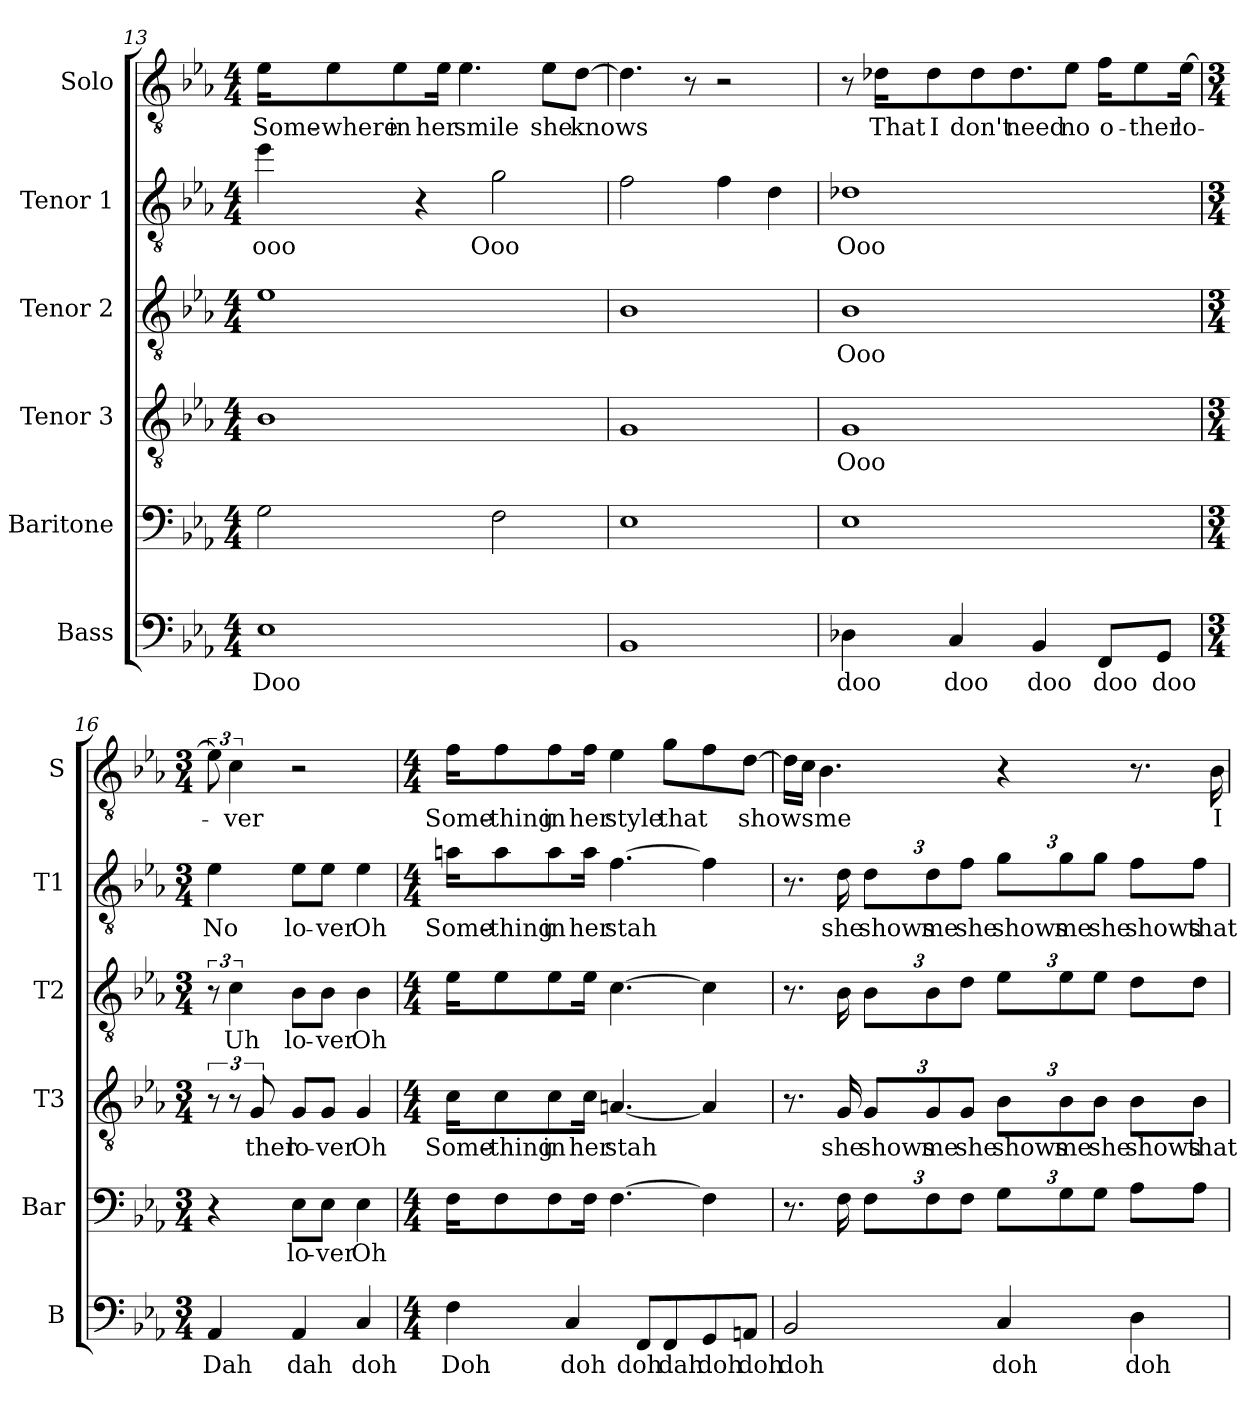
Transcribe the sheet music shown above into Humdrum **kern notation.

**kern	**text	**kern	**text	**kern	**text	**kern	**text	**kern	**text	**kern	**text
*part6	*part6	*part5	*part5	*part4	*part4	*part3	*part3	*part2	*part2	*part1	*part1
*staff6	*staff6	*staff5	*staff5	*staff4	*staff4	*staff3	*staff3	*staff2	*staff2	*staff1	*staff1
*I"Bass	*	*I"Baritone	*	*I"Tenor 3	*	*I"Tenor 2	*	*I"Tenor 1	*	*I"Solo	*
*I'B	*	*I'Bar	*	*I'T3	*	*I'T2	*	*I'T1	*	*I'S	*
!!LO:LB:g=z
*clefF4	*	*clefF4	*	*clefGv2	*	*clefGv2	*	*clefGv2	*	*clefGv2	*
*k[b-e-a-]	*	*k[b-e-a-]	*	*k[b-e-a-]	*	*k[b-e-a-]	*	*k[b-e-a-]	*	*k[b-e-a-]	*
*M4/4	*	*M4/4	*	*M4/4	*	*M4/4	*	*M4/4	*	*M4/4	*
=13	=13	=13	=13	=13	=13	=13	=13	=13	=13	=13	=13
1E-	Doo	2G\	.	1B-	.	1e-	.	4ee-\	ooo	16e-\KL	Some-
.	.	.	.	.	.	.	.	.	.	8e-\	-where
.	.	.	.	.	.	.	.	.	.	8e-\	in
.	.	.	.	.	.	.	.	4r	.	.	.
.	.	.	.	.	.	.	.	.	.	16e-\Jk	her
.	.	.	.	.	.	.	.	.	.	4.e-\	smile
.	.	2F\	.	.	.	.	.	2g\	Ooo	.	.
.	.	.	.	.	.	.	.	.	.	8e-\L	she
.	.	.	.	.	.	.	.	.	.	[8d\J	knows
=14	=14	=14	=14	=14	=14	=14	=14	=14	=14	=14	=14
1BB-	.	1E-	.	1G	.	1B-	.	2f\	.	4.d\]	.
.	.	.	.	.	.	.	.	.	.	8r	.
.	.	.	.	.	.	.	.	4f\	.	2r	.
.	.	.	.	.	.	.	.	4d\	.	.	.
=15	=15	=15	=15	=15	=15	=15	=15	=15	=15	=15	=15
4D-X\	doo	1E-	.	1G	Ooo	1B-	Ooo	1d-X	Ooo	8r	.
.	.	.	.	.	.	.	.	.	.	16d-X\KL	That
.	.	.	.	.	.	.	.	.	.	8d-\	I
4C/	doo	.	.	.	.	.	.	.	.	.	.
.	.	.	.	.	.	.	.	.	.	8d-\	don't
.	.	.	.	.	.	.	.	.	.	8.d-\	need
4BB-/	doo	.	.	.	.	.	.	.	.	.	.
.	.	.	.	.	.	.	.	.	.	8e-\J	no
8FF/L	doo	.	.	.	.	.	.	.	.	16f\KL	o-
.	.	.	.	.	.	.	.	.	.	8e-\	-ther
8GG/J	doo	.	.	.	.	.	.	.	.	.	.
.	.	.	.	.	.	.	.	.	.	[16e-\Jk	lo-
=16	=16	=16	=16	=16	=16	=16	=16	=16	=16	=16	=16
*M3/4	*	*M3/4	*	*M3/4	*	*M3/4	*	*M3/4	*	*M3/4	*
4AA-/	Dah	4r	.	12r	.	12r	.	4e-\	No	12e-\]	.
.	.	.	.	12r	.	6c\	Uh	.	.	6c\	-ver
.	.	.	.	12G/	ther	.	.	.	.	.	.
4AA-/	dah	8E-\L	lo-	8G/L	lo-	8B-\L	lo-	8e-\L	lo-	2r	.
.	.	8E-\J	-ver	8G/J	-ver	8B-\J	-ver	8e-\J	-ver	.	.
4C/	doh	4E-\	Oh	4G/	Oh	4B-\	Oh	4e-\	Oh	.	.
!!LO:PB:g=z
=17	=17	=17	=17	=17	=17	=17	=17	=17	=17	=17	=17
*M4/4	*	*M4/4	*	*M4/4	*	*M4/4	*	*M4/4	*	*M4/4	*
4F\	Doh	16F\KL	.	16c\KL	Some-	16e-\KL	.	16an\KL	Some-	16f\KL	Some-
.	.	8F\	.	8c\	-thing	8e-\	.	8a\	-thing	8f\	-thing
.	.	8F\	.	8c\	in	8e-\	.	8a\	in	8f\	in
4C/	doh	.	.	.	.	.	.	.	.	.	.
.	.	16F\Jk	.	16c\Jk	her	16e-\Jk	.	16a\Jk	her	16f\Jk	her
.	.	[4.F\	.	[4.An/	stah	[4.c\	.	[4.f\	stah	4e-\	style
8FF/L	doh	.	.	.	.	.	.	.	.	.	.
8FF/	dah	.	.	.	.	.	.	.	.	8g\L	that
8GG/	doh	4F\]	.	4A/]	.	4c\]	.	4f\]	.	8f\	.
8AAn/J	doh	.	.	.	.	.	.	.	.	[8d\J	shows
=18	=18	=18	=18	=18	=18	=18	=18	=18	=18	=18	=18
2BB-/	doh	8.r	.	8.r	.	8.r	.	8.r	.	16d\LL]	.
.	.	.	.	.	.	.	.	.	.	16c\JJ	.
.	.	.	.	.	.	.	.	.	.	4.B-\	me
.	.	16F\	.	16G/	she	16B-\	.	16d\	she	.	.
*	*	*Xbrackettup	*	*Xbrackettup	*	*Xbrackettup	*	*Xbrackettup	*	*	*
.	.	12F\L	.	12G/L	shows	12B-\L	.	12d\L	shows	.	.
.	.	12F\	.	12G/	me	12B-\	.	12d\	me	.	.
.	.	12F\J	.	12G/J	she	12d\J	.	12f\J	she	.	.
4C/	doh	12G\L	.	12B-\L	shows	12e-\L	.	12g\L	shows	4r	.
.	.	12G\	.	12B-\	me	12e-\	.	12g\	me	.	.
.	.	12G\J	.	12B-\J	she	12e-\J	.	12g\J	she	.	.
4D\	doh	8A-\L	.	8B-\L	shows	8d\L	.	8f\L	shows	8.r	.
.	.	8A-\J	.	8B-\J	that	8d\J	.	8f\J	that	.	.
.	.	.	.	.	.	.	.	.	.	16B-\	I
=	=	=	=	=	=	=	=	=	=	=	=
*-	*-	*-	*-	*-	*-	*-	*-	*-	*-	*-	*-
